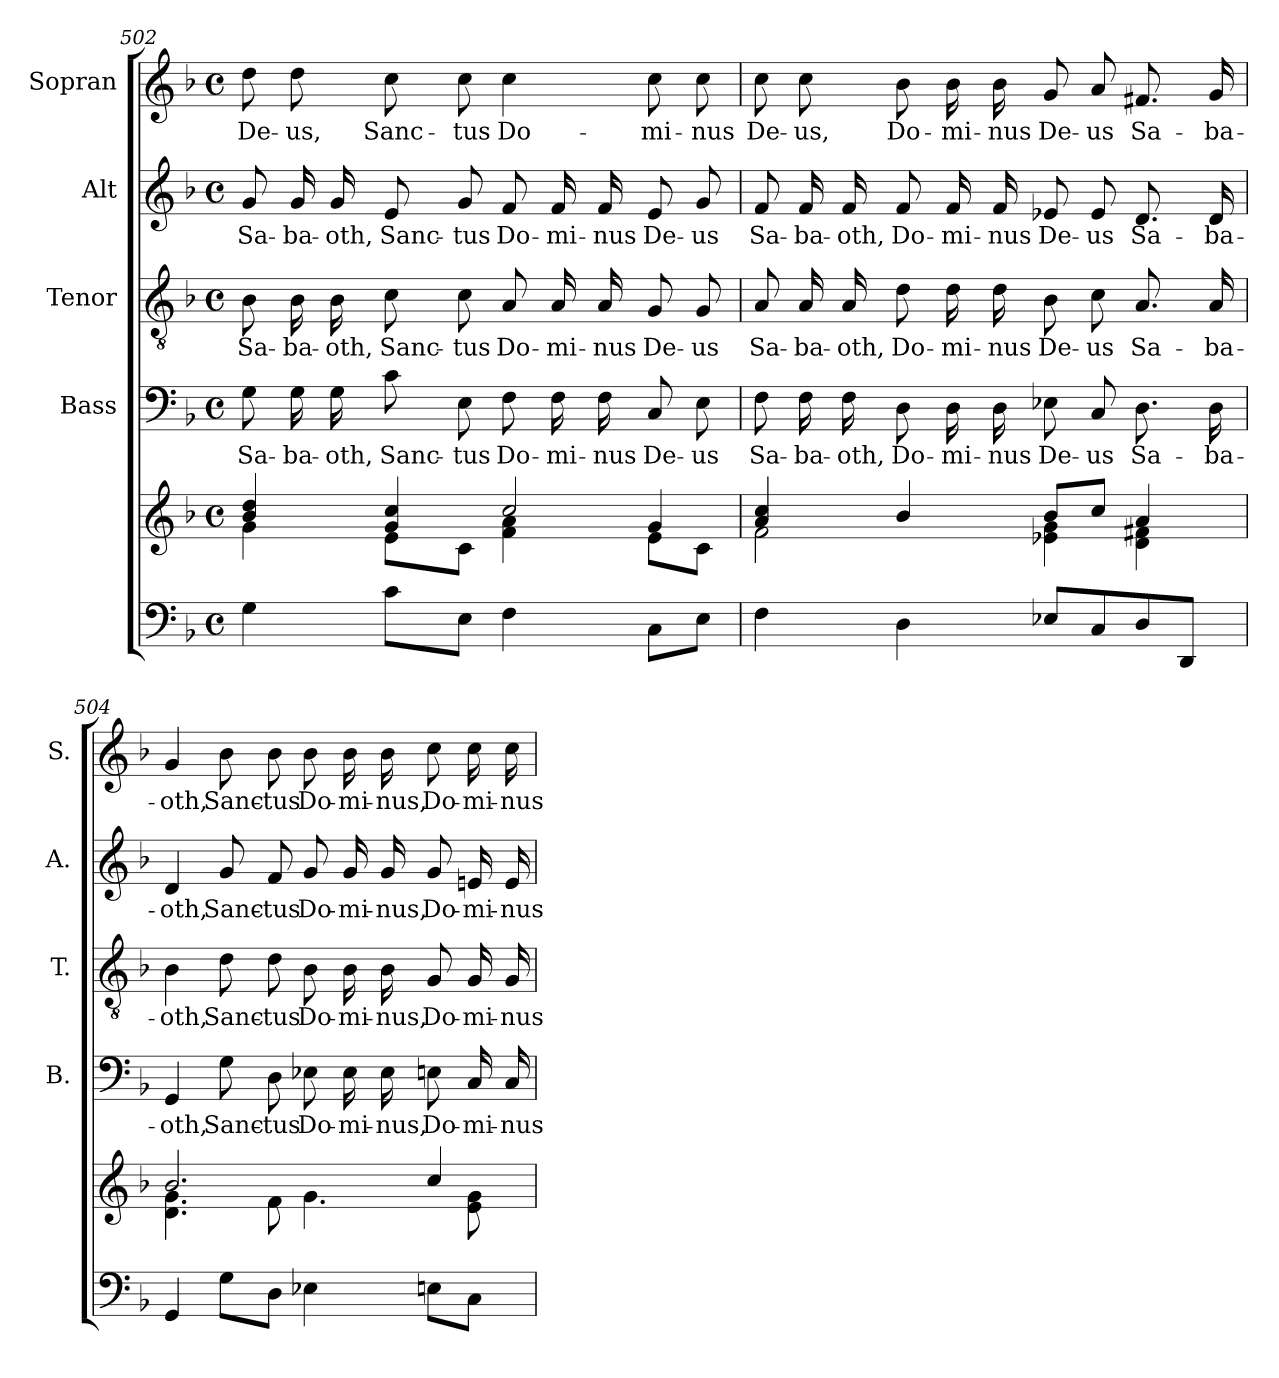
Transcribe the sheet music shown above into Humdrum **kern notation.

**kern	**kern	**kern	**text	**kern	**text	**kern	**text	**kern	**text
*part5	*part5	*part4	*part4	*part3	*part3	*part2	*part2	*part1	*part1
*staff6	*staff5	*staff4	*staff4	*staff3	*staff3	*staff2	*staff2	*staff1	*staff1
*	*	*I"Bass	*	*I"Tenor	*	*I"Alt	*	*I"Sopran	*
*	*	*I'B.	*	*I'T.	*	*I'A.	*	*I'S.	*
*clefF4	*clefG2	*clefF4	*	*clefGv2	*	*clefG2	*	*clefG2	*
*k[b-]	*k[b-]	*k[b-]	*	*k[b-]	*	*k[b-]	*	*k[b-]	*
*F:	*F:	*F:	*	*F:	*	*F:	*	*F:	*
*M4/4	*M4/4	*M4/4	*	*M4/4	*	*M4/4	*	*M4/4	*
*met(c)	*met(c)	*met(c)	*	*met(c)	*	*met(c)	*	*met(c)	*
=502	=502	=502	=502	=502	=502	=502	=502	=502	=502
*	*^	*	*	*	*	*	*	*	*
*	*	*^	*	*	*	*	*	*	*	*
!	!	!	!	!	!LO:LY:b	!	!LO:LY:b	!	!LO:LY:b	!	!LO:LY:b
4G\	4b-/ 4dd/	4g\	2.ryy	8G\	Sa-	8B-\	Sa-	8g/	Sa-	8dd\	De-
!	!	!	!	!	!LO:LY:b	!	!LO:LY:b	!	!LO:LY:b	!	!LO:LY:b
.	.	.	.	16G\	-ba-	16B-\	-ba-	16g/	-ba-	8dd\	-us,
!	!	!	!	!	!LO:LY:b	!	!LO:LY:b	!	!LO:LY:b	!	!
.	.	.	.	16G\	-oth,	16B-\	-oth,	16g/	-oth,	.	.
!	!	!	!	!	!LO:LY:b	!	!LO:LY:b	!	!LO:LY:b	!	!LO:LY:b
8c\L	4g/ 4cc/	8e\L	.	8c\	Sanc-	8c\	Sanc-	8e/	Sanc-	8cc\	Sanc-
!	!	!	!	!	!LO:LY:b	!	!LO:LY:b	!	!LO:LY:b	!	!LO:LY:b
8E\J	.	8c\J	.	8E\	-tus	8c\	-tus	8g/	-tus	8cc\	-tus
!	!	!	!	!	!LO:LY:b	!	!LO:LY:b	!	!LO:LY:b	!	!LO:LY:b
4F\	2cc/	4f\ 4a\	.	8F\	Do-	8A/	Do-	8f/	Do-	4cc\	Do-
!	!	!	!	!	!LO:LY:b	!	!LO:LY:b	!	!LO:LY:b	!	!
.	.	.	.	16F\	-mi-	16A/	-mi-	16f/	-mi-	.	.
!	!	!	!	!	!LO:LY:b	!	!LO:LY:b	!	!LO:LY:b	!	!
.	.	.	.	16F\	-nus	16A/	-nus	16f/	-nus	.	.
!	!	!	!	!	!LO:LY:b	!	!LO:LY:b	!	!LO:LY:b	!	!LO:LY:b
8C\L	.	8e\L	4g/	8C/	De-	8G/	De-	8e/	De-	8cc\	-mi-
!	!	!	!	!	!LO:LY:b	!	!LO:LY:b	!	!LO:LY:b	!	!LO:LY:b
8E\J	.	8c\J	.	8E\	-us	8G/	-us	8g/	-us	8cc\	-nus
*	*	*v	*v	*	*	*	*	*	*	*	*
!!LO:PB:g=z
=503	=503	=503	=503	=503	=503	=503	=503	=503	=503	=503
!	!	!	!	!LO:LY:b	!	!LO:LY:b	!	!LO:LY:b	!	!LO:LY:b
4F\	4a/ 4cc/	2f\	8F\	Sa-	8A/	Sa-	8f/	Sa-	8cc\	De-
!	!	!	!	!LO:LY:b	!	!LO:LY:b	!	!LO:LY:b	!	!LO:LY:b
.	.	.	16F\	-ba-	16A/	-ba-	16f/	-ba-	8cc\	-us,
!	!	!	!	!LO:LY:b	!	!LO:LY:b	!	!LO:LY:b	!	!
.	.	.	16F\	-oth,	16A/	-oth,	16f/	-oth,	.	.
!	!	!	!	!LO:LY:b	!	!LO:LY:b	!	!LO:LY:b	!	!LO:LY:b
4D\	4b-/	.	8D\	Do-	8d\	Do-	8f/	Do-	8b-\	Do-
!	!	!	!	!LO:LY:b	!	!LO:LY:b	!	!LO:LY:b	!	!LO:LY:b
.	.	.	16D\	-mi-	16d\	-mi-	16f/	-mi-	16b-\	-mi-
!	!	!	!	!LO:LY:b	!	!LO:LY:b	!	!LO:LY:b	!	!LO:LY:b
.	.	.	16D\	-nus	16d\	-nus	16f/	-nus	16b-\	-nus
!	!	!	!	!LO:LY:b	!	!LO:LY:b	!	!LO:LY:b	!	!LO:LY:b
8E-X/L	8b-/L	4e-X\ 4g\	8E-X\	De-	8B-\	De-	8e-X/	De-	8g/	De-
!	!	!	!	!LO:LY:b	!	!LO:LY:b	!	!LO:LY:b	!	!LO:LY:b
8C/	8cc/J	.	8C/	-us	8c\	-us	8e-/	-us	8a/	-us
!	!	!	!	!LO:LY:b	!	!LO:LY:b	!	!LO:LY:b	!	!LO:LY:b
8D/	4a/	4d\ 4f#X\	8.D\	Sa-	8.A/	Sa-	8.d/	Sa-	8.f#X/	Sa-
8DD/J	.	.	.	.	.	.	.	.	.	.
!	!	!	!	!LO:LY:b	!	!LO:LY:b	!	!LO:LY:b	!	!LO:LY:b
.	.	.	16D\	-ba-	16A/	-ba-	16d/	-ba-	16g/	-ba-
=504	=504	=504	=504	=504	=504	=504	=504	=504	=504	=504
!	!	!	!	!LO:LY:b	!	!LO:LY:b	!	!LO:LY:b	!	!LO:LY:b
4GG/	2.b-/	4.d\ 4.g\	4GG/	-oth,	4B-\	-oth,	4d/	-oth,	4g/	-oth,
!	!	!	!	!LO:LY:b	!	!LO:LY:b	!	!LO:LY:b	!	!LO:LY:b
8G\L	.	.	8G\	Sanc-	8d\	Sanc-	8g/	Sanc-	8b-\	Sanc-
!	!	!	!	!LO:LY:b	!	!LO:LY:b	!	!LO:LY:b	!	!LO:LY:b
8D\J	.	8f\	8D\	-tus	8d\	-tus	8f/	-tus	8b-\	-tus
!	!	!	!	!LO:LY:b	!	!LO:LY:b	!	!LO:LY:b	!	!LO:LY:b
4E-X\	.	4.g\	8E-X\	Do-	8B-\	Do-	8g/	Do-	8b-\	Do-
!	!	!	!	!LO:LY:b	!	!LO:LY:b	!	!LO:LY:b	!	!LO:LY:b
.	.	.	16E-\	-mi-	16B-\	-mi-	16g/	-mi-	16b-\	-mi-
!	!	!	!	!LO:LY:b	!	!LO:LY:b	!	!LO:LY:b	!	!LO:LY:b
.	.	.	16E-\	-nus,	16B-\	-nus,	16g/	-nus,	16b-\	-nus,
!	!	!	!	!LO:LY:b	!	!LO:LY:b	!	!LO:LY:b	!	!LO:LY:b
8En\L	4cc/	.	8En\	Do-	8G/	Do-	8g/	Do-	8cc\	Do-
!	!	!	!	!LO:LY:b	!	!LO:LY:b	!	!LO:LY:b	!	!LO:LY:b
8C\J	.	8e\ 8g\	16C/	-mi-	16G/	-mi-	16en/	-mi-	16cc\	-mi-
!	!	!	!	!LO:LY:b	!	!LO:LY:b	!	!LO:LY:b	!	!LO:LY:b
.	.	.	16C/	-nus	16G/	-nus	16e/	-nus	16cc\	-nus
*	*v	*v	*	*	*	*	*	*	*	*
=	=	=	=	=	=	=	=	=	=
*-	*-	*-	*-	*-	*-	*-	*-	*-	*-
